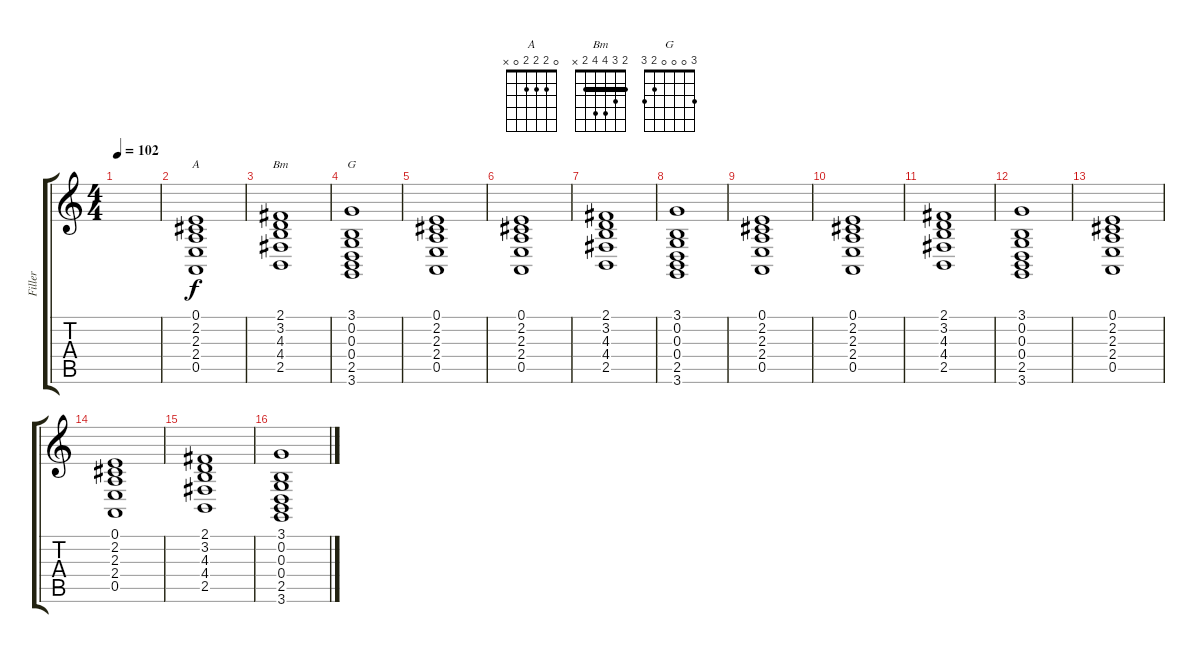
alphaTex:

\track ("Filler" "Filler") {instrument synthstrings2}
\staff {score tabs}
\tuning (E4 B3 G3 D3 A2 E2) {hide}
\chord ("A" 0 2 2 2 0 x)
\chord ("Bm" 2 3 4 4 2 x) {barre 2}
\chord ("G" 3 0 0 0 2 3)
\ts (4 4)
\tempo 102
\clef g2
\ks c
|
(0.1 2.2 2.3 2.4 0.5).1{ch "A"} |
(2.1 3.2 4.3 4.4 2.5).1{ch "Bm"} |
(3.1 0.2 0.3 0.4 2.5 3.6).1{ch "G"} |
(0.1 2.2 2.3 2.4 0.5).1 |
(0.1 2.2 2.3 2.4 0.5).1 |
(2.1 3.2 4.3 4.4 2.5).1 |
(3.1 0.2 0.3 0.4 2.5 3.6).1 |
(0.1 2.2 2.3 2.4 0.5).1 |
(0.1 2.2 2.3 2.4 0.5).1{volume 8} |
(2.1 3.2 4.3 4.4 2.5).1 |
(3.1 0.2 0.3 0.4 2.5 3.6).1 |
(0.1 2.2 2.3 2.4 0.5).1 |
(0.1 2.2 2.3 2.4 0.5).1 |
(2.1 3.2 4.3 4.4 2.5).1 |
(3.1 0.2 0.3 0.4 2.5 3.6).1
